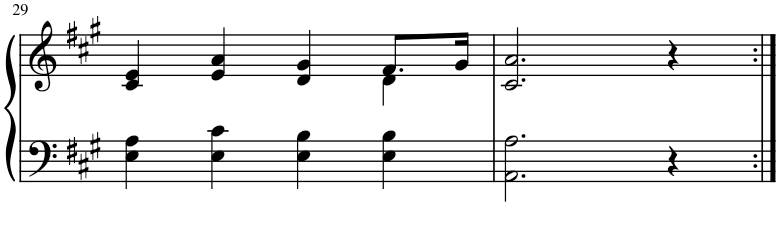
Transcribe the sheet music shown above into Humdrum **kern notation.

**kern	**kern
*part1	*part1
*staff2	*staff1
*I"Piano	*
*I'Pno.	*
!!LO:PB:g=z
*clefF4	*clefG2
*k[f#c#g#]	*k[f#c#g#]
*M4/4	*M4/4
=29	=29
*	*^
4E\ 4A\	4c#/ 4e/	2.ryy
4E\ 4c#\	4e/ 4a/	.
4E\ 4B\	4d/ 4g#/	.
4E\ 4B\	8.f#/L	4d\
.	16g#/Jk	.
*	*v	*v
=30	=30
2.AA\ 2.A\	2.c#/ 2.a/
4r	4r
=:|!	=:|!
*-	*-
